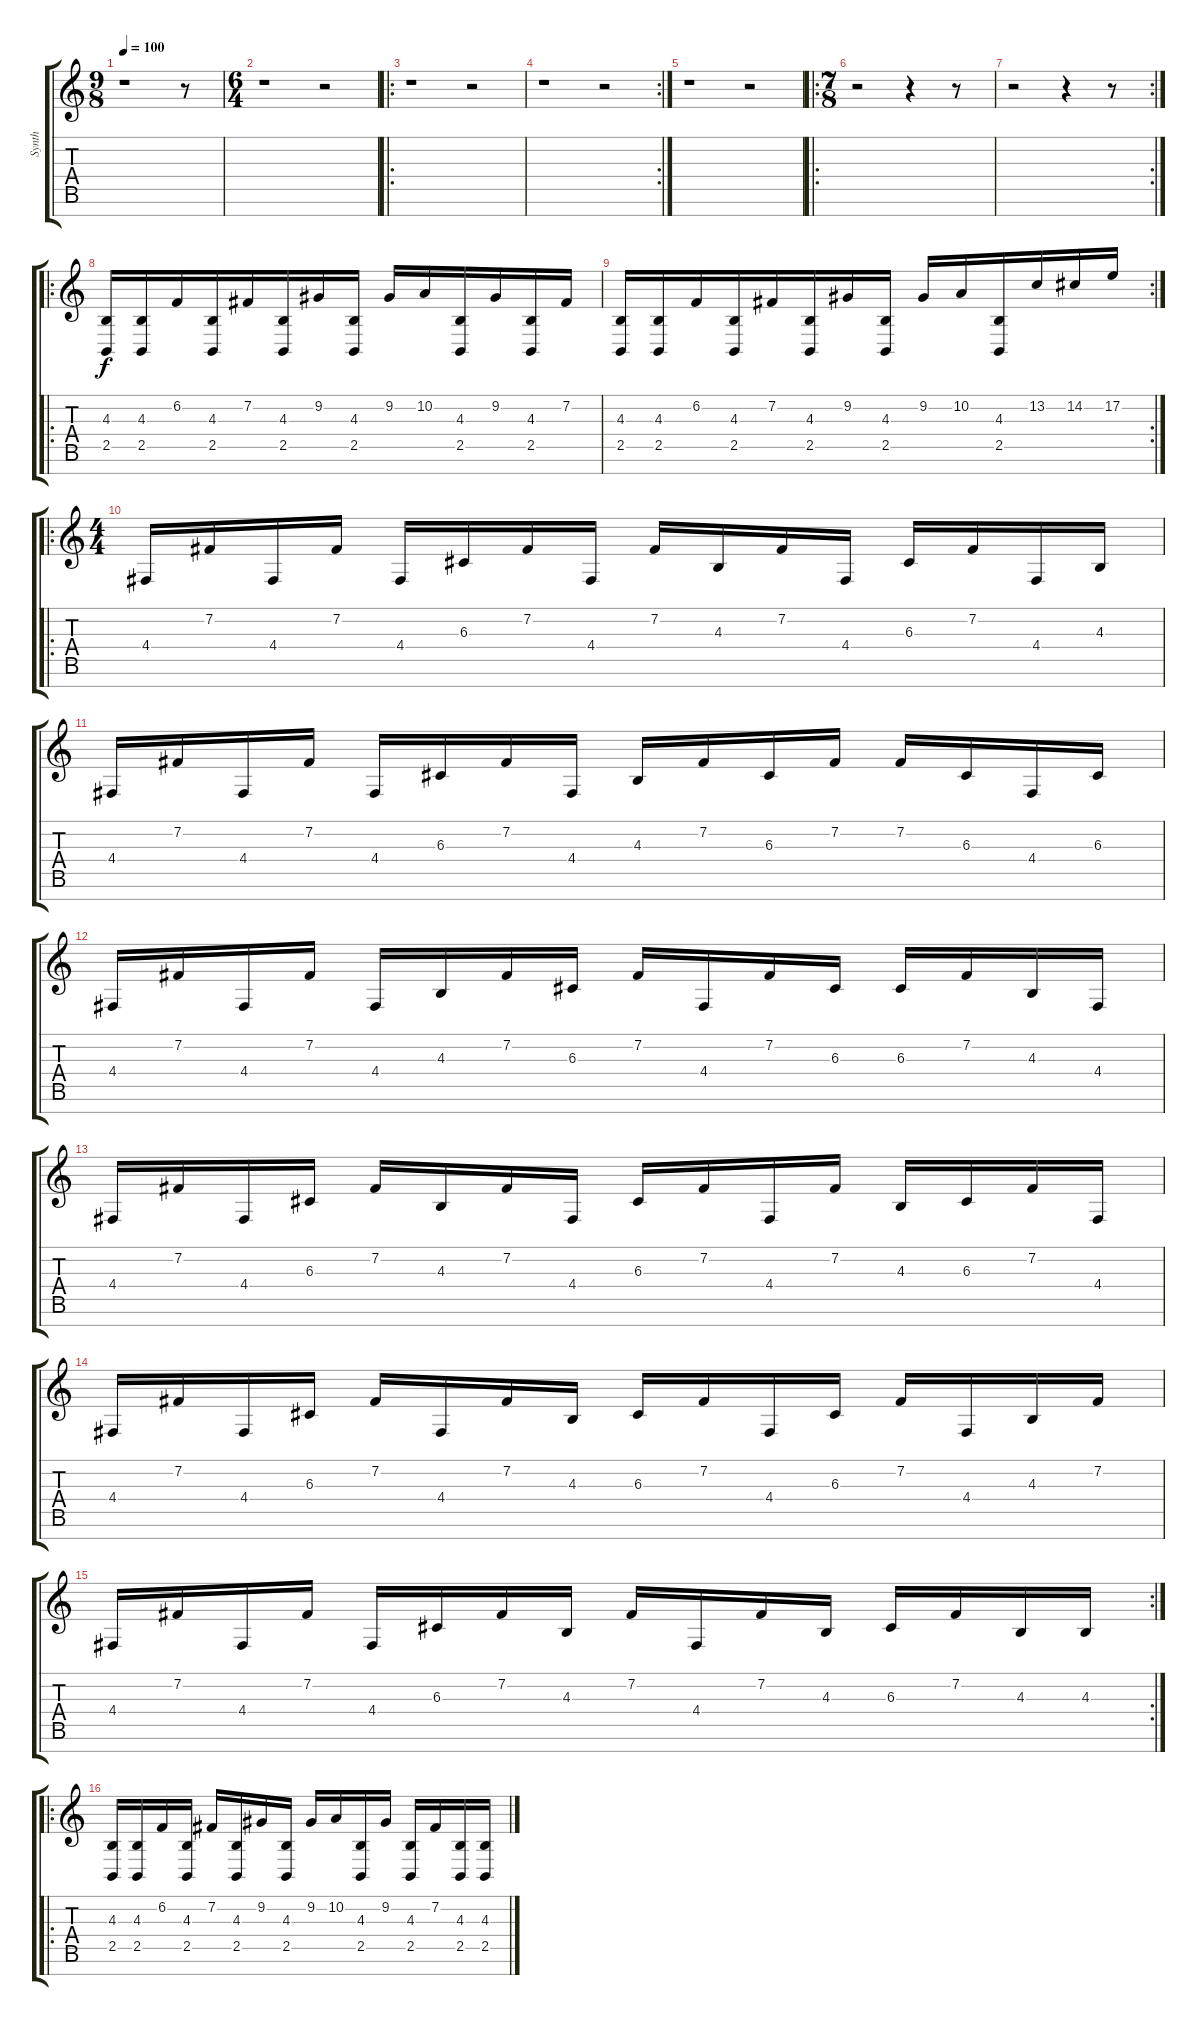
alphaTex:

\track ("Synth" "Synth") {instrument fx1rain}
\staff {score tabs}
\tuning (E4 B3 G3 D3 A2 E2 B1) {hide}
\ts (9 8)
\tempo 100
\clef g2
\ks c
r.1{dy f instrument fx1rain} r.8 |
\ts (6 4)
r.1 r.2 |
\ro
r.1 r.2 |
\rc 2
r.1 r.2 |
r.1 r.2 |
\ro
\ts (7 8)
r.2 r.4 r.8 |
\rc 2
r.2 r.4 r.8 |
\ro
(4.3 2.5).16 (4.3 2.5).16 6.2.16 (4.3 2.5).16 7.2.16 (4.3 2.5).16 9.2.16 (4.3 2.5).16 9.2.16 10.2.16 (4.3 2.5).16 9.2.16 (4.3 2.5).16 7.2.16 |
\rc 2
(4.3 2.5).16 (4.3 2.5).16 6.2.16 (4.3 2.5).16 7.2.16 (4.3 2.5).16 9.2.16 (4.3 2.5).16 9.2.16 10.2.16 (4.3 2.5).16 13.2.16 14.2.16 17.2.16 |
\ro
\ts (4 4)
4.4.16 7.2.16 4.4.16 7.2.16 4.4.16 6.3.16 7.2.16 4.4.16 7.2.16 4.3.16 7.2.16 4.4.16 6.3.16 7.2.16 4.4.16 4.3.16 |
4.4.16 7.2.16 4.4.16 7.2.16 4.4.16 6.3.16 7.2.16 4.4.16 4.3.16 7.2.16 6.3.16 7.2.16 7.2.16 6.3.16 4.4.16 6.3.16 |
4.4.16 7.2.16 4.4.16 7.2.16 4.4.16 4.3.16 7.2.16 6.3.16 7.2.16 4.4.16 7.2.16 6.3.16 6.3.16 7.2.16 4.3.16 4.4.16 |
4.4.16 7.2.16 4.4.16 6.3.16 7.2.16 4.3.16 7.2.16 4.4.16 6.3.16 7.2.16 4.4.16 7.2.16 4.3.16 6.3.16 7.2.16 4.4.16 |
4.4.16 7.2.16 4.4.16 6.3.16 7.2.16 4.4.16 7.2.16 4.3.16 6.3.16 7.2.16 4.4.16 6.3.16 7.2.16 4.4.16 4.3.16 7.2.16 |
\rc 2
4.4.16 7.2.16 4.4.16 7.2.16 4.4.16 6.3.16 7.2.16 4.3.16 7.2.16 4.4.16 7.2.16 4.3.16 6.3.16 7.2.16 4.3.16 4.3.16 |
\ro
(4.3 2.5).16 (4.3 2.5).16 6.2.16 (4.3 2.5).16 7.2.16 (4.3 2.5).16 9.2.16 (4.3 2.5).16 9.2.16 10.2.16 (4.3 2.5).16 9.2.16 (4.3 2.5).16 7.2.16 (4.3 2.5).16 (4.3 2.5).16
